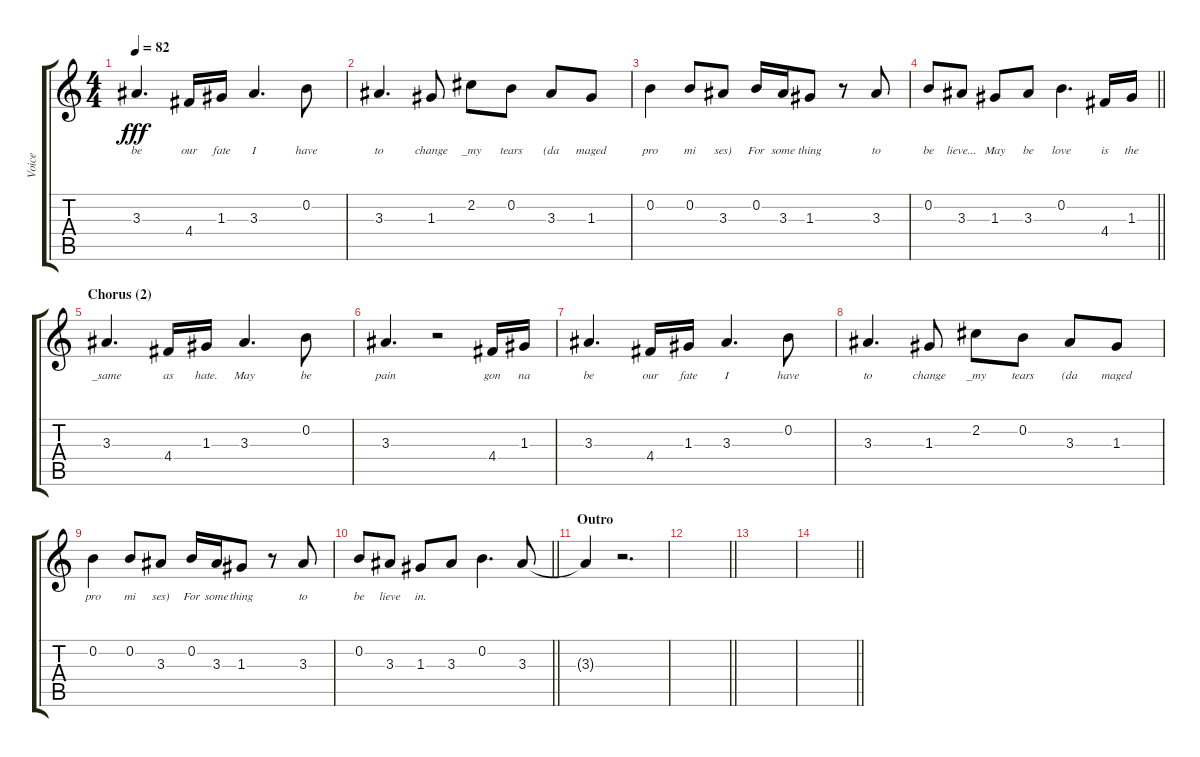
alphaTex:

\track ("Voice" "Voice") {instrument electricguitarjazz}
\staff {score tabs}
\tuning (E4 B3 G3 D3 A2 D2) {hide}
\ts (4 4)
\tempo 82
\clef g2
\ks c
3.3.4{d lyrics (0 "be") lyrics (1 "") lyrics (2 "") lyrics (3 "") lyrics (4 "") dy fff} 4.4.16{lyrics (0 "our") lyrics (1 "") lyrics (2 "") lyrics (3 "") lyrics (4 "")} 1.3.16{lyrics (0 "fate") lyrics (1 "") lyrics (2 "") lyrics (3 "") lyrics (4 "")} 3.3.4{d lyrics (0 "I") lyrics (1 "") lyrics (2 "") lyrics (3 "") lyrics (4 "")} 0.2.8{lyrics (0 "have") lyrics (1 "") lyrics (2 "") lyrics (3 "") lyrics (4 "")} |
3.3.4{d lyrics (0 "to") lyrics (1 "") lyrics (2 "") lyrics (3 "") lyrics (4 "")} 1.3.8{lyrics (0 "change") lyrics (1 "") lyrics (2 "") lyrics (3 "") lyrics (4 "")} 2.2.8{lyrics (0 "_my") lyrics (1 "") lyrics (2 "") lyrics (3 "") lyrics (4 "")} 0.2.8{lyrics (0 "tears") lyrics (1 "") lyrics (2 "") lyrics (3 "") lyrics (4 "")} 3.3.8{lyrics (0 "(da") lyrics (1 "") lyrics (2 "") lyrics (3 "") lyrics (4 "")} 1.3.8{lyrics (0 "maged") lyrics (1 "") lyrics (2 "") lyrics (3 "") lyrics (4 "")} |
0.2.4{lyrics (0 "pro") lyrics (1 "") lyrics (2 "") lyrics (3 "") lyrics (4 "")} 0.2.8{lyrics (0 "mi") lyrics (1 "") lyrics (2 "") lyrics (3 "") lyrics (4 "")} 3.3.8{lyrics (0 "ses)") lyrics (1 "") lyrics (2 "") lyrics (3 "") lyrics (4 "")} 0.2.16{lyrics (0 "For") lyrics (1 "") lyrics (2 "") lyrics (3 "") lyrics (4 "")} 3.3.16{lyrics (0 "some") lyrics (1 "") lyrics (2 "") lyrics (3 "") lyrics (4 "")} 1.3.8{lyrics (0 "thing") lyrics (1 "") lyrics (2 "") lyrics (3 "") lyrics (4 "")} r.8 3.3.8{lyrics (0 "to") lyrics (1 "") lyrics (2 "") lyrics (3 "") lyrics (4 "")} |
\barLineRight lightlight
0.2.8{lyrics (0 "be") lyrics (1 "") lyrics (2 "") lyrics (3 "") lyrics (4 "")} 3.3.8{lyrics (0 "lieve...") lyrics (1 "") lyrics (2 "") lyrics (3 "") lyrics (4 "")} 1.3.8{lyrics (0 "May") lyrics (1 "") lyrics (2 "") lyrics (3 "") lyrics (4 "")} 3.3.8{lyrics (0 "be") lyrics (1 "") lyrics (2 "") lyrics (3 "") lyrics (4 "")} 0.2.4{d lyrics (0 "love") lyrics (1 "") lyrics (2 "") lyrics (3 "") lyrics (4 "")} 4.4.16{lyrics (0 "is") lyrics (1 "") lyrics (2 "") lyrics (3 "") lyrics (4 "")} 1.3.16{lyrics (0 "the") lyrics (1 "") lyrics (2 "") lyrics (3 "") lyrics (4 "")} |
\section ("" "Chorus (2)")
3.3.4{d lyrics (0 "_same") lyrics (1 "") lyrics (2 "") lyrics (3 "") lyrics (4 "")} 4.4.16{lyrics (0 "as") lyrics (1 "") lyrics (2 "") lyrics (3 "") lyrics (4 "")} 1.3.16{lyrics (0 "hate.") lyrics (1 "") lyrics (2 "") lyrics (3 "") lyrics (4 "")} 3.3.4{d lyrics (0 "May") lyrics (1 "") lyrics (2 "") lyrics (3 "") lyrics (4 "")} 0.2.8{lyrics (0 "be") lyrics (1 "") lyrics (2 "") lyrics (3 "") lyrics (4 "")} |
3.3.4{d lyrics (0 "pain") lyrics (1 "") lyrics (2 "") lyrics (3 "") lyrics (4 "")} r.2 4.4.16{lyrics (0 "gon") lyrics (1 "") lyrics (2 "") lyrics (3 "") lyrics (4 "")} 1.3.16{lyrics (0 "na") lyrics (1 "") lyrics (2 "") lyrics (3 "") lyrics (4 "")} |
3.3.4{d lyrics (0 "be") lyrics (1 "") lyrics (2 "") lyrics (3 "") lyrics (4 "")} 4.4.16{lyrics (0 "our") lyrics (1 "") lyrics (2 "") lyrics (3 "") lyrics (4 "")} 1.3.16{lyrics (0 "fate") lyrics (1 "") lyrics (2 "") lyrics (3 "") lyrics (4 "")} 3.3.4{d lyrics (0 "I") lyrics (1 "") lyrics (2 "") lyrics (3 "") lyrics (4 "")} 0.2.8{lyrics (0 "have") lyrics (1 "") lyrics (2 "") lyrics (3 "") lyrics (4 "")} |
3.3.4{d lyrics (0 "to") lyrics (1 "") lyrics (2 "") lyrics (3 "") lyrics (4 "")} 1.3.8{lyrics (0 "change") lyrics (1 "") lyrics (2 "") lyrics (3 "") lyrics (4 "")} 2.2.8{lyrics (0 "_my") lyrics (1 "") lyrics (2 "") lyrics (3 "") lyrics (4 "")} 0.2.8{lyrics (0 "tears") lyrics (1 "") lyrics (2 "") lyrics (3 "") lyrics (4 "")} 3.3.8{lyrics (0 "(da") lyrics (1 "") lyrics (2 "") lyrics (3 "") lyrics (4 "")} 1.3.8{lyrics (0 "maged") lyrics (1 "") lyrics (2 "") lyrics (3 "") lyrics (4 "")} |
0.2.4{lyrics (0 "pro") lyrics (1 "") lyrics (2 "") lyrics (3 "") lyrics (4 "")} 0.2.8{lyrics (0 "mi") lyrics (1 "") lyrics (2 "") lyrics (3 "") lyrics (4 "")} 3.3.8{lyrics (0 "ses)") lyrics (1 "") lyrics (2 "") lyrics (3 "") lyrics (4 "")} 0.2.16{lyrics (0 "For") lyrics (1 "") lyrics (2 "") lyrics (3 "") lyrics (4 "")} 3.3.16{lyrics (0 "some") lyrics (1 "") lyrics (2 "") lyrics (3 "") lyrics (4 "")} 1.3.8{lyrics (0 "thing") lyrics (1 "") lyrics (2 "") lyrics (3 "") lyrics (4 "")} r.8 3.3.8{lyrics (0 "to") lyrics (1 "") lyrics (2 "") lyrics (3 "") lyrics (4 "")} |
\barLineRight lightlight
0.2.8{lyrics (0 "be") lyrics (1 "") lyrics (2 "") lyrics (3 "") lyrics (4 "")} 3.3.8{lyrics (0 "lieve") lyrics (1 "") lyrics (2 "") lyrics (3 "") lyrics (4 "")} 1.3.8{lyrics (0 "in.") lyrics (1 "") lyrics (2 "") lyrics (3 "") lyrics (4 "")} 3.3.8 0.2.4{d} 3.3.8 |
\section ("" "Outro")
3.3{t}.4 r.2{d} |
\barLineRight lightlight
|
|
\barLineRight lightlight
